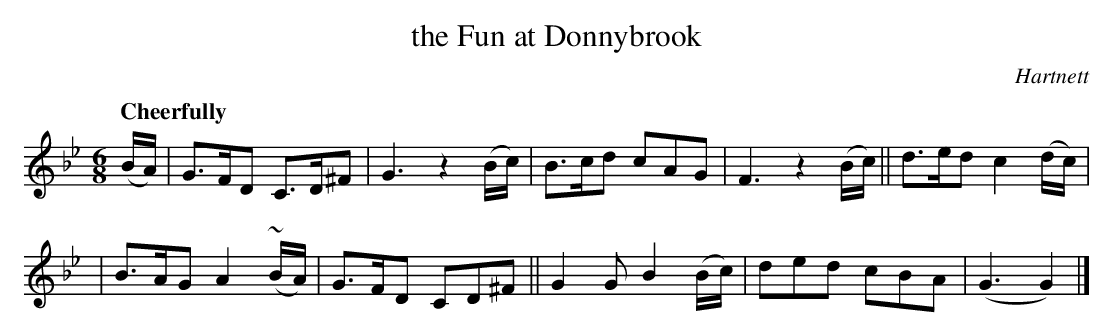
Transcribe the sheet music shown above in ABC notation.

X:1
T: the Fun at Donnybrook
M: 6/8
L: 1/8
Q: "Cheerfully"
O: Hartnett
K: Gm
(B/A/) \
| G>FD C>D^F | G3z2(B/c/) | B>cd cAG | F3z2(B/c/) || d>ed c2(d/c/) |
| B>AG A2(~B/A/) | G>FD CD^F || G2G B2(B/c/) | ded cBA | (G3 G2) |]
